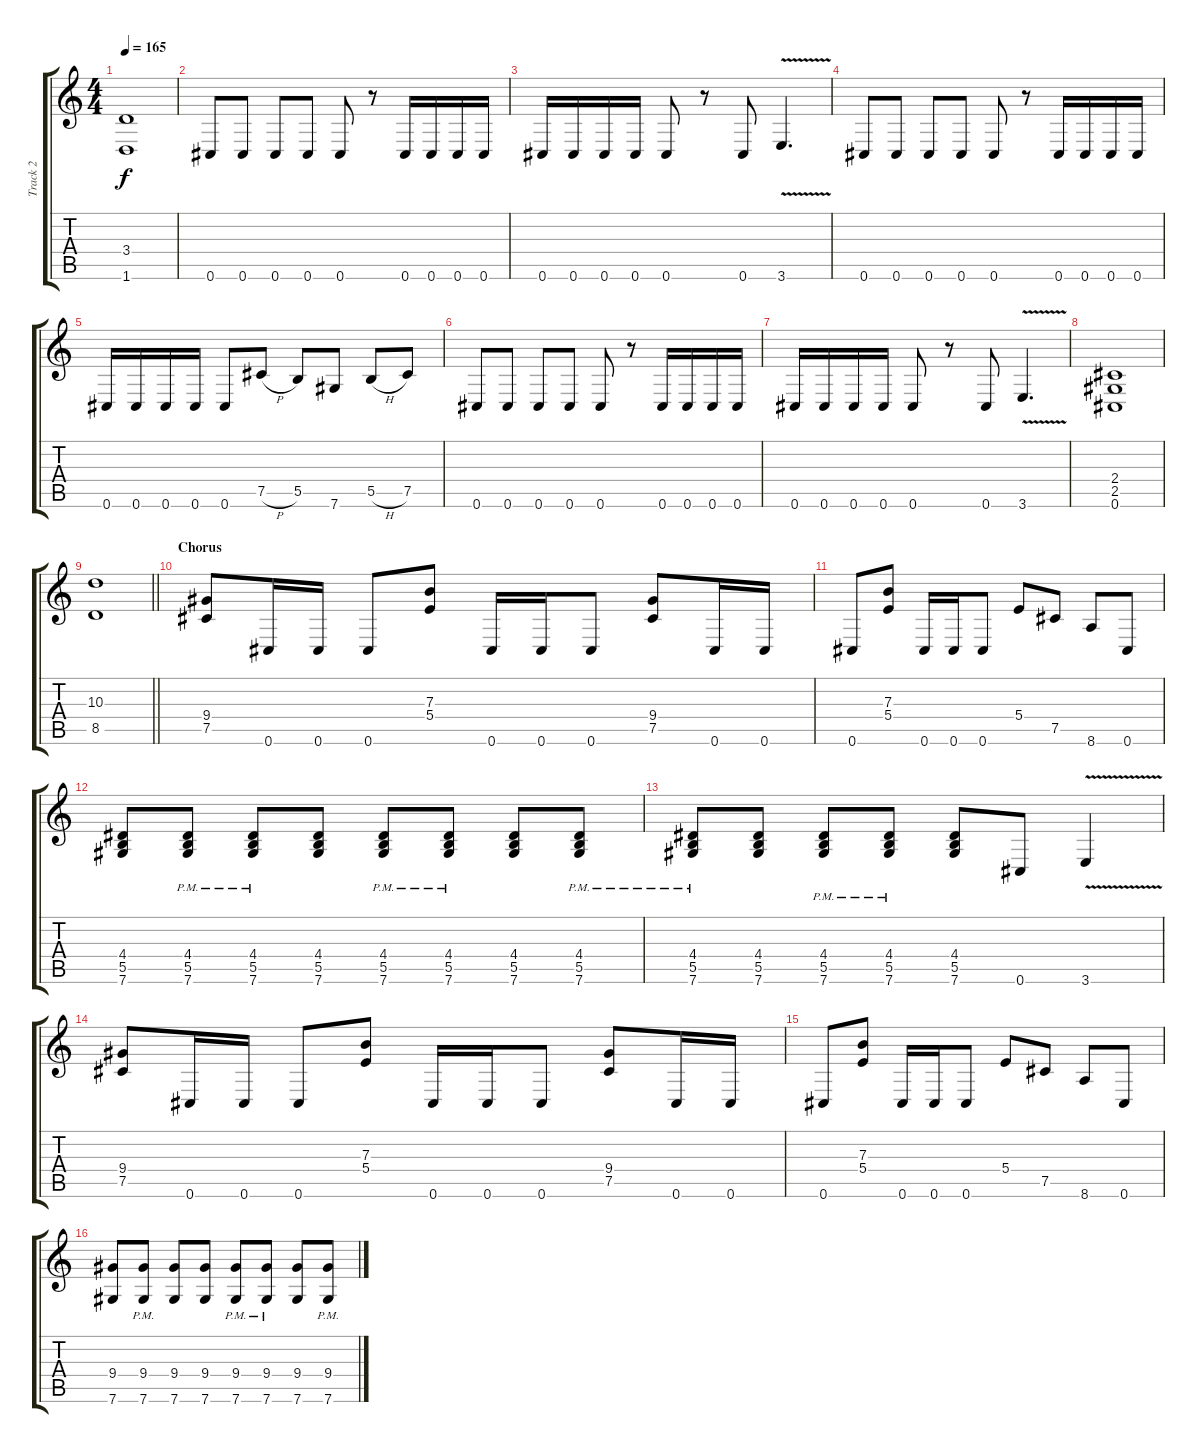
\track ("Track 2" "Track 2") {instrument distortionguitar}
\staff {score tabs}
\tuning (Db4 Ab3 E3 B2 Gb2 Db2) {hide}
\ts (4 4)
\tempo 165
\clef g2
\ks c
(3.4 1.6).1{dy f} |
0.6.8 0.6.8 0.6.8 0.6.8 0.6.8 r.8 0.6.16 0.6.16 0.6.16 0.6.16 |
0.6.16 0.6.16 0.6.16 0.6.16 0.6.8 r.8 0.6.8 3.6{v}.4{d} |
0.6.8 0.6.8 0.6.8 0.6.8 0.6.8 r.8 0.6.16 0.6.16 0.6.16 0.6.16 |
0.6.16 0.6.16 0.6.16 0.6.16 0.6.8 7.5{h}.8 5.5.8 7.6.8 5.5{h}.8 7.5.8 |
0.6.8 0.6.8 0.6.8 0.6.8 0.6.8 r.8 0.6.16 0.6.16 0.6.16 0.6.16 |
0.6.16 0.6.16 0.6.16 0.6.16 0.6.8 r.8 0.6.8 3.6{v}.4{d} |
(2.4 2.5 0.6).1 |
\barLineRight lightlight
(10.3 8.5).1 |
\section ("" "Chorus")
(9.4 7.5).8 0.6.16 0.6.16 0.6.8 (7.3 5.4).8 0.6.16 0.6.16 0.6.8 (9.4 7.5).8 0.6.16 0.6.16 |
0.6.8 (7.3 5.4).8 0.6.16 0.6.16 0.6.8 5.4.8 7.5.8 8.6.8 0.6.8 |
(4.4 5.5 7.6).8 (4.4{pm} 5.5{pm} 7.6{pm}).8 (4.4{pm} 5.5{pm} 7.6{pm}).8 (4.4 5.5 7.6).8 (4.4{pm} 5.5{pm} 7.6{pm}).8 (4.4{pm} 5.5{pm} 7.6{pm}).8 (4.4 5.5 7.6).8 (4.4{pm} 5.5{pm} 7.6{pm}).8 |
(4.4{pm} 5.5{pm} 7.6{pm}).8 (4.4 5.5 7.6).8 (4.4{pm} 5.5{pm} 7.6{pm}).8 (4.4{pm} 5.5{pm} 7.6{pm}).8 (4.4 5.5 7.6).8 0.6.8 3.6{v}.4 |
(9.4 7.5).8 0.6.16 0.6.16 0.6.8 (7.3 5.4).8 0.6.16 0.6.16 0.6.8 (9.4 7.5).8 0.6.16 0.6.16 |
0.6.8 (7.3 5.4).8 0.6.16 0.6.16 0.6.8 5.4.8 7.5.8 8.6.8 0.6.8 |
(9.4 7.6).8 (9.4{pm} 7.6{pm}).8 (9.4 7.6).8 (9.4 7.6).8 (9.4{pm} 7.6{pm}).8 (9.4{pm} 7.6{pm}).8 (9.4 7.6).8 (9.4{pm} 7.6{pm}).8
